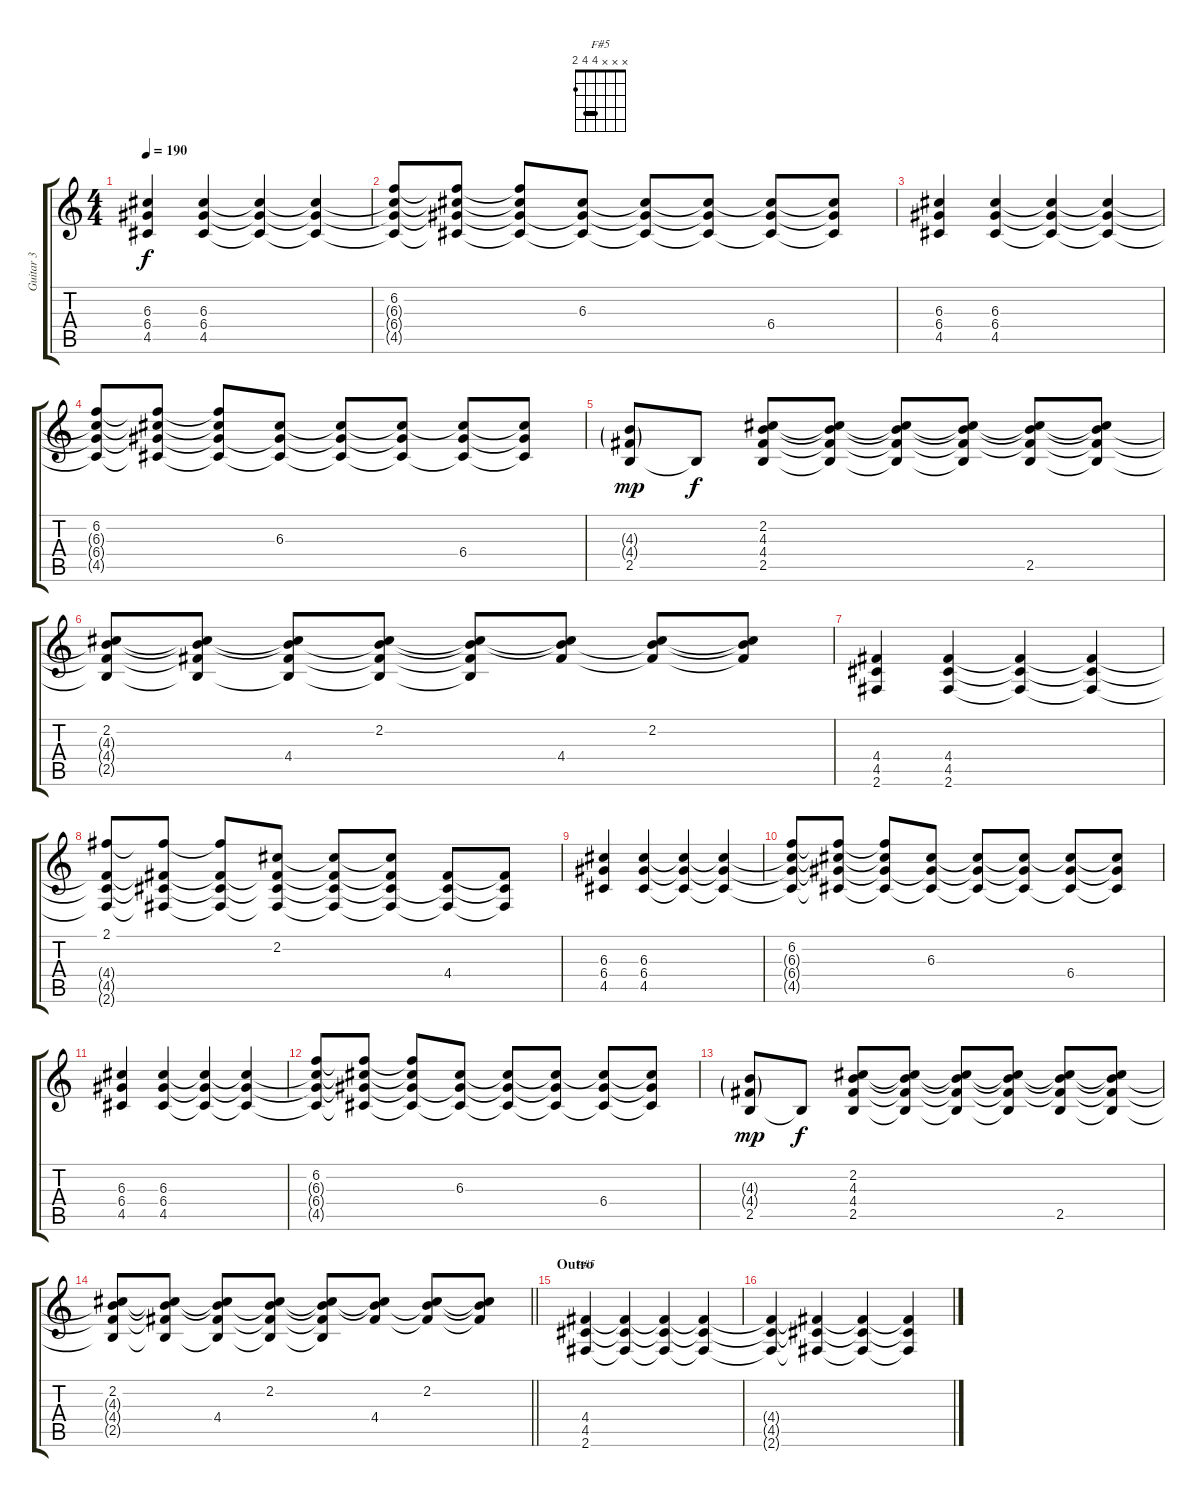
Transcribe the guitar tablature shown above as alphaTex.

\track ("Guitar 3" "Guitar 3") {instrument overdrivenguitar}
\staff {score tabs}
\tuning (E4 B3 G3 D3 A2 E2) {hide}
\chord ("F#5" x x x 4 4 2) {barre 4}
\ts (4 4)
\tempo 190
\clef g2
\ks c
(6.3 6.4 4.5).4{dy f} (6.3 6.4 4.5).4 (6.3{t} 6.4{t} 4.5{t}).4 (6.3{t} 6.4{t} 4.5{t}).4 |
(6.2 6.3{t} 6.4{t} 4.5{t}).8 (6.2{t} 6.3{t} 6.4{t} 4.5{t}).8 (6.2{t} 6.3{t} 6.4{t} 4.5{t}).8 (6.3 6.4{t} 4.5{t}).8 (6.3{t} 6.4{t} 4.5{t}).8 (6.3{t} 6.4{t} 4.5{t}).8 (6.3{t} 6.4 4.5{t}).8 (6.3{t} 6.4{t} 4.5{t}).8 |
(6.3 6.4 4.5).4 (6.3 6.4 4.5).4 (6.3{t} 6.4{t} 4.5{t}).4 (6.3{t} 6.4{t} 4.5{t}).4 |
(6.2 6.3{t} 6.4{t} 4.5{t}).8 (6.2{t} 6.3{t} 6.4{t} 4.5{t}).8 (6.2{t} 6.3{t} 6.4{t} 4.5{t}).8 (6.3 6.4{t} 4.5{t}).8 (6.3{t} 6.4{t} 4.5{t}).8 (6.3{t} 6.4{t} 4.5{t}).8 (6.3{t} 6.4 4.5{t}).8 (6.3{t} 6.4{t} 4.5{t}).8 |
(4.3{g} 4.4{g} 2.5).8{dy mp} 2.5{t}.8{dy f} (2.2 4.3 4.4 2.5).8 (2.2{t} 4.3{t} 4.4{t} 2.5{t}).8 (2.2{t} 4.3{t} 4.4{t} 2.5{t}).8 (2.2{t} 4.3{t} 4.4{t} 2.5{t}).8 (2.2{t} 4.3{t} 4.4{t} 2.5).8 (2.2{t} 4.3{t} 4.4{t} 2.5{t}).8 |
(2.2 4.3{t} 4.4{t} 2.5{t}).8 (2.2{t} 4.3{t} 4.4{t} 2.5{t}).8 (2.2{t} 4.3{t} 4.4 2.5{t}).8 (2.2 4.3{t} 4.4{t} 2.5{t}).8 (2.2{t} 4.3{t} 4.4{t} 2.5{t}).8 (2.2{t} 4.3{t} 4.4).8 (2.2 4.3{t} 4.4{t}).8 (2.2{t} 4.3{t} 4.4{t}).8 |
(4.4 4.5 2.6).4 (4.4 4.5 2.6).4 (4.4{t} 4.5{t} 2.6{t}).4 (4.4{t} 4.5{t} 2.6{t}).4 |
(2.1 4.4{t} 4.5{t} 2.6{t}).8 (2.1{t} 4.4{t} 4.5{t} 2.6{t}).8 (2.1{t} 4.4{t} 4.5{t} 2.6{t}).8 (2.2 4.4{t} 4.5{t} 2.6{t}).8 (2.2{t} 4.4{t} 4.5{t} 2.6{t}).8 (2.2{t} 4.4{t} 4.5{t} 2.6{t}).8 (4.4 4.5{t} 2.6{t}).8 (4.4{t} 4.5{t} 2.6{t}).8 |
(6.3 6.4 4.5).4 (6.3 6.4 4.5).4 (6.3{t} 6.4{t} 4.5{t}).4 (6.3{t} 6.4{t} 4.5{t}).4 |
(6.2 6.3{t} 6.4{t} 4.5{t}).8 (6.2{t} 6.3{t} 6.4{t} 4.5{t}).8 (6.2{t} 6.3{t} 6.4{t} 4.5{t}).8 (6.3 6.4{t} 4.5{t}).8 (6.3{t} 6.4{t} 4.5{t}).8 (6.3{t} 6.4{t} 4.5{t}).8 (6.3{t} 6.4 4.5{t}).8 (6.3{t} 6.4{t} 4.5{t}).8 |
(6.3 6.4 4.5).4 (6.3 6.4 4.5).4 (6.3{t} 6.4{t} 4.5{t}).4 (6.3{t} 6.4{t} 4.5{t}).4 |
(6.2 6.3{t} 6.4{t} 4.5{t}).8 (6.2{t} 6.3{t} 6.4{t} 4.5{t}).8 (6.2{t} 6.3{t} 6.4{t} 4.5{t}).8 (6.3 6.4{t} 4.5{t}).8 (6.3{t} 6.4{t} 4.5{t}).8 (6.3{t} 6.4{t} 4.5{t}).8 (6.3{t} 6.4 4.5{t}).8 (6.3{t} 6.4{t} 4.5{t}).8 |
(4.3{g} 4.4{g} 2.5).8{dy mp} 2.5{t}.8{dy f} (2.2 4.3 4.4 2.5).8 (2.2{t} 4.3{t} 4.4{t} 2.5{t}).8 (2.2{t} 4.3{t} 4.4{t} 2.5{t}).8 (2.2{t} 4.3{t} 4.4{t} 2.5{t}).8 (2.2{t} 4.3{t} 4.4{t} 2.5).8 (2.2{t} 4.3{t} 4.4{t} 2.5{t}).8 |
\barLineRight lightlight
(2.2 4.3{t} 4.4{t} 2.5{t}).8 (2.2{t} 4.3{t} 4.4{t} 2.5{t}).8 (2.2{t} 4.3{t} 4.4 2.5{t}).8 (2.2 4.3{t} 4.4{t} 2.5{t}).8 (2.2{t} 4.3{t} 4.4{t} 2.5{t}).8 (2.2{t} 4.3{t} 4.4).8 (2.2 4.3{t} 4.4{t}).8 (2.2{t} 4.3{t} 4.4{t}).8 |
\section ("" "Outro")
(4.4 4.5 2.6).4{ch "F#5"} (4.4{t} 4.5{t} 2.6{t}).4 (4.4{t} 4.5{t} 2.6{t}).4 (4.4{t} 4.5{t} 2.6{t}).4 |
(4.4{t} 4.5{t} 2.6{t}).4 (4.4{t} 4.5{t} 2.6{t}).4 (4.4{t} 4.5{t} 2.6{t}).4 (4.4{t} 4.5{t} 2.6{t}).4
